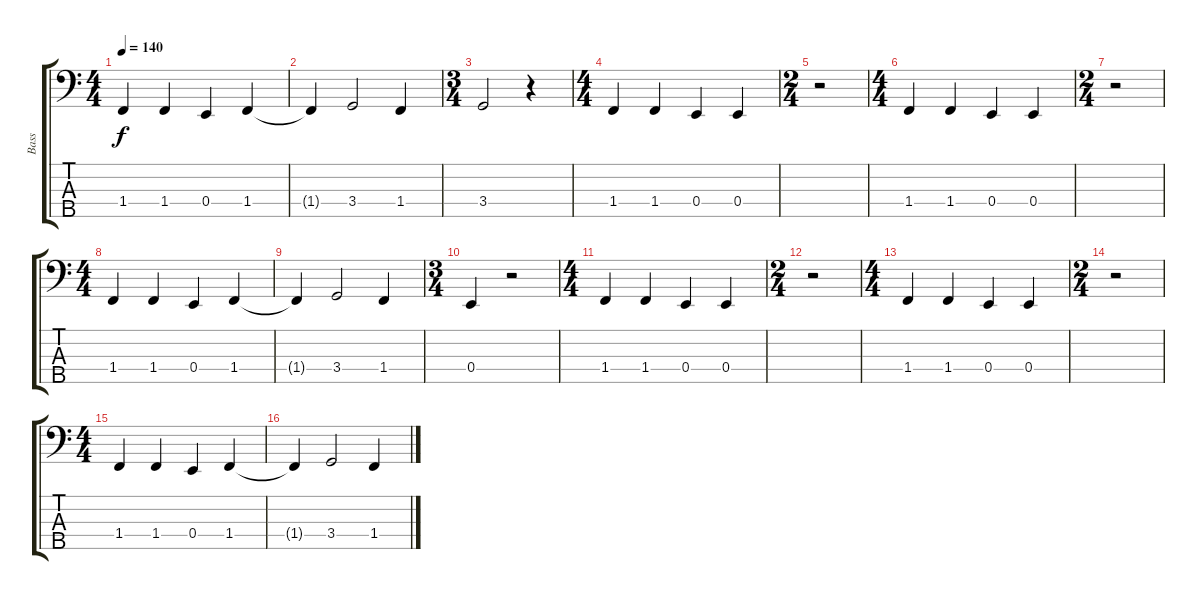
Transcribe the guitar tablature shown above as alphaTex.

\track ("Bass" "Bass") {instrument electricbassfinger}
\staff {score tabs}
\tuning (G2 D2 A1 E1 B0) {hide}
\ts (4 4)
\tempo 140
\clef f4
\ks c
1.4.4{dy f} 1.4.4 0.4.4 1.4.4 |
1.4{t}.4 3.4.2 1.4.4 |
\ts (3 4)
3.4.2 r.4 |
\ts (4 4)
1.4.4 1.4.4 0.4.4 0.4.4 |
\ts (2 4)
r.2 |
\ts (4 4)
1.4.4 1.4.4 0.4.4 0.4.4 |
\ts (2 4)
r.2 |
\ts (4 4)
1.4.4 1.4.4 0.4.4 1.4.4 |
1.4{t}.4 3.4.2 1.4.4 |
\ts (3 4)
0.4.4 r.2 |
\ts (4 4)
1.4.4 1.4.4 0.4.4 0.4.4 |
\ts (2 4)
r.2 |
\ts (4 4)
1.4.4 1.4.4 0.4.4 0.4.4 |
\ts (2 4)
r.2 |
\ts (4 4)
1.4.4 1.4.4 0.4.4 1.4.4 |
1.4{t}.4 3.4.2 1.4.4
